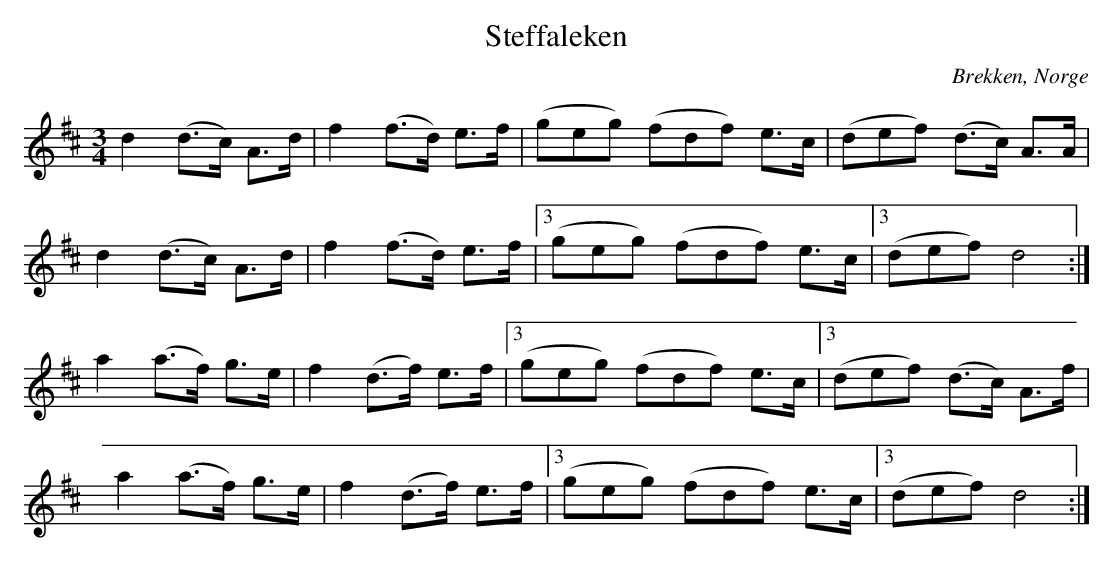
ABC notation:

X:1
T:Steffaleken
O:Brekken, Norge
M:3/4
L:1/8
K:D
d2 (d>c) A>d | f2 (f>d) e>f | 3 (geg) 3 (fdf) e>c | 3 (def) (d>c) A>A|
d2 (d>c) A>d|f2 (f>d) e>f|3(geg) 3(fdf) e>c|3(def) d4:|
a2 (a>f) g>e|f2 (d>f) e>f|3(geg) 3(fdf) e>c|3(def) (d>c) A>f|
a2 (a>f) g>e|f2 (d>f) e>f|3(geg) 3(fdf) e>c|3(def) d4:|
